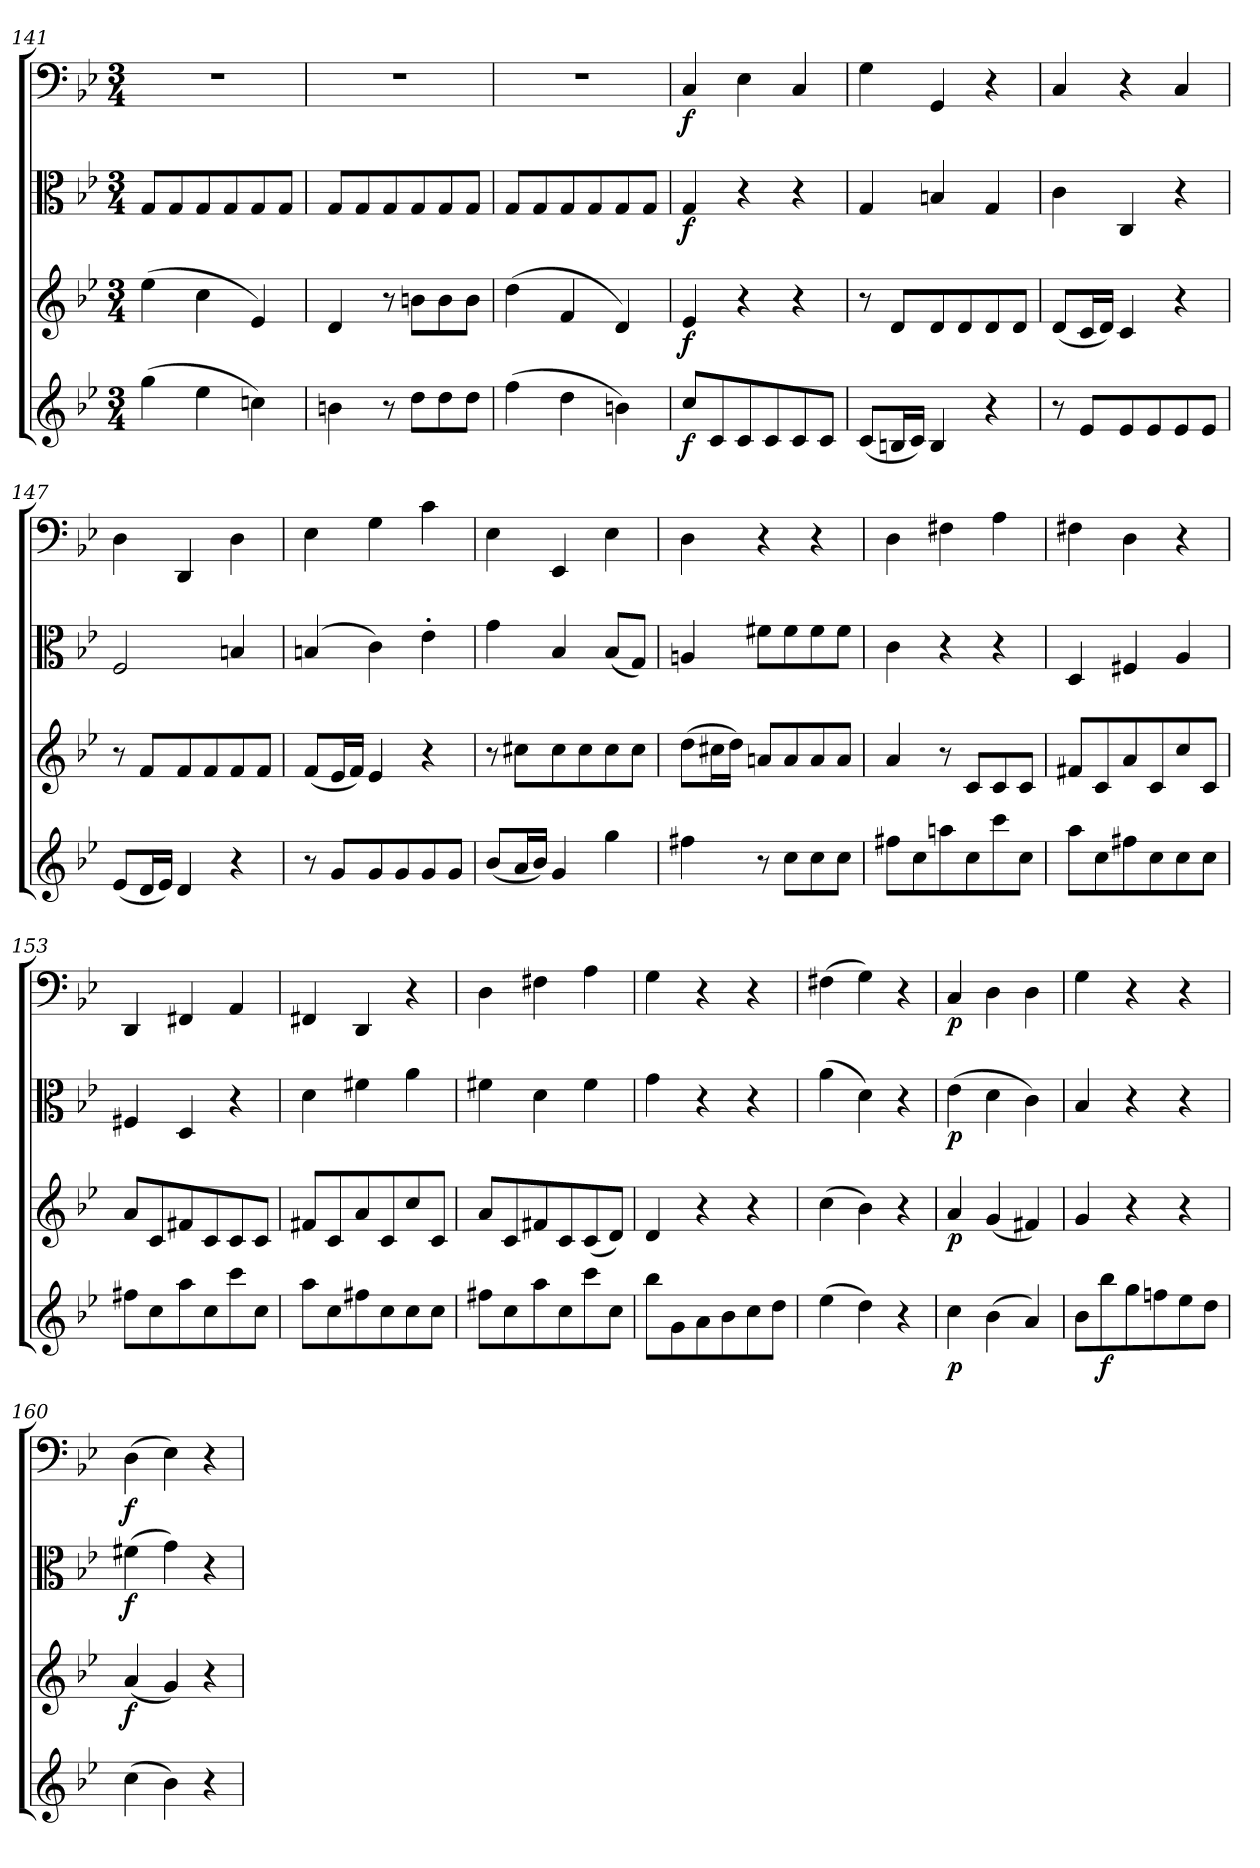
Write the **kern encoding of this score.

**kern	**dynam	**kern	**dynam	**kern	**dynam	**kern	**dynam
*part4	*part4	*part3	*part3	*part2	*part2	*part1	*part1
*staff4	*staff4	*staff3	*staff3	*staff2	*staff2	*staff1	*staff1
*clefG2	*	*clefG2	*	*clefC3	*	*clefF4	*
*k[b-e-]	*	*k[b-e-]	*	*k[b-e-]	*	*k[b-e-]	*
*g:	*	*g:	*	*g:	*	*g:	*
*M3/4	*	*M3/4	*	*M3/4	*	*M3/4	*
=141	=141	=141	=141	=141	=141	=141	=141
(4gg\	.	(4ee-\	.	8G/L	.	2.r	.
.	.	.	.	8G/	.	.	.
4ee-\	.	4cc\	.	8G/	.	.	.
.	.	.	.	8G/	.	.	.
4ccn\)	.	4e-/)	.	8G/	.	.	.
.	.	.	.	8G/J	.	.	.
=142	=142	=142	=142	=142	=142	=142	=142
4bn\	.	4d/	.	8G/L	.	2.r	.
.	.	.	.	8G/	.	.	.
8r	.	8r	.	8G/	.	.	.
8dd\L	.	8bn\L	.	8G/	.	.	.
8dd\	.	8b\	.	8G/	.	.	.
8dd\J	.	8b\J	.	8G/J	.	.	.
=143	=143	=143	=143	=143	=143	=143	=143
(4ff\	.	(4dd\	.	8G/L	.	2.r	.
.	.	.	.	8G/	.	.	.
4dd\	.	4f/	.	8G/	.	.	.
.	.	.	.	8G/	.	.	.
4bn\)	.	4d/)	.	8G/	.	.	.
.	.	.	.	8G/J	.	.	.
=144	=144	=144	=144	=144	=144	=144	=144
8cc/L	f	4e-/	f	4G/	f	4C/	f
8c/	.	.	.	.	.	.	.
8c/	.	4r	.	4r	.	4E-\	.
8c/	.	.	.	.	.	.	.
8c/	.	4r	.	4r	.	4C/	.
8c/J	.	.	.	.	.	.	.
=145	=145	=145	=145	=145	=145	=145	=145
(8c/L	.	8r	.	4G/	.	4G\	.
16Bn/L	.	8d/L	.	.	.	.	.
16c/JJ)	.	.	.	.	.	.	.
4B/	.	8d/	.	4Bn/	.	4GG/	.
.	.	8d/	.	.	.	.	.
4r	.	8d/	.	4G/	.	4r	.
.	.	8d/J	.	.	.	.	.
=146	=146	=146	=146	=146	=146	=146	=146
8r	.	(8d/L	.	4c\	.	4C/	.
8e-/L	.	16c/L	.	.	.	.	.
.	.	16d/JJ)	.	.	.	.	.
8e-/	.	4c/	.	4C/	.	4r	.
8e-/	.	.	.	.	.	.	.
8e-/	.	4r	.	4r	.	4C/	.
8e-/J	.	.	.	.	.	.	.
=147	=147	=147	=147	=147	=147	=147	=147
(8e-/L	.	8r	.	2F/	.	4D\	.
16d/L	.	8f/L	.	.	.	.	.
16e-/JJ)	.	.	.	.	.	.	.
4d/	.	8f/	.	.	.	4DD/	.
.	.	8f/	.	.	.	.	.
4r	.	8f/	.	4Bn/	.	4D\	.
.	.	8f/J	.	.	.	.	.
=148	=148	=148	=148	=148	=148	=148	=148
8r	.	(8f/L	.	(4Bn/	.	4E-\	.
8g/L	.	16e-/L	.	.	.	.	.
.	.	16f/JJ)	.	.	.	.	.
8g/	.	4e-/	.	4c\)	.	4G\	.
8g/	.	.	.	.	.	.	.
8g/	.	4r	.	4e-'\	.	4c\	.
8g/J	.	.	.	.	.	.	.
=149	=149	=149	=149	=149	=149	=149	=149
(8b-/L	.	8r	.	4g\	.	4E-\	.
16a/L	.	8cc#X\L	.	.	.	.	.
16b-/JJ)	.	.	.	.	.	.	.
4g/	.	8cc#\	.	4B-/	.	4EE-/	.
.	.	8cc#\	.	.	.	.	.
4gg\	.	8cc#\	.	(8B-/L	.	4E-\	.
.	.	8cc#\J	.	8G/J)	.	.	.
=150	=150	=150	=150	=150	=150	=150	=150
4ff#X\	.	(8dd\L	.	4An/	.	4D\	.
.	.	16cc#X\L	.	.	.	.	.
.	.	16dd\JJ)	.	.	.	.	.
8r	.	8an/L	.	8f#X\L	.	4r	.
8cc\L	.	8a/	.	8f#\	.	.	.
8cc\	.	8a/	.	8f#\	.	4r	.
8cc\J	.	8a/J	.	8f#\J	.	.	.
=151	=151	=151	=151	=151	=151	=151	=151
8ff#X\L	.	4a/	.	4c\	.	4D\	.
8cc\	.	.	.	.	.	.	.
8aan\	.	8r	.	4r	.	4F#X\	.
8cc\	.	8c/L	.	.	.	.	.
8ccc\	.	8c/	.	4r	.	4A\	.
8cc\J	.	8c/J	.	.	.	.	.
=152	=152	=152	=152	=152	=152	=152	=152
8aa\L	.	8f#X/L	.	4D/	.	4F#X\	.
8cc\	.	8c/	.	.	.	.	.
8ff#X\	.	8a/	.	4F#X/	.	4D\	.
8cc\	.	8c/	.	.	.	.	.
8cc\	.	8cc/	.	4A/	.	4r	.
8cc\J	.	8c/J	.	.	.	.	.
=153	=153	=153	=153	=153	=153	=153	=153
8ff#X\L	.	8a/L	.	4F#X/	.	4DD/	.
8cc\	.	8c/	.	.	.	.	.
8aa\	.	8f#X/	.	4D/	.	4FF#X/	.
8cc\	.	8c/	.	.	.	.	.
8ccc\	.	8c/	.	4r	.	4AA/	.
8cc\J	.	8c/J	.	.	.	.	.
=154	=154	=154	=154	=154	=154	=154	=154
8aa\L	.	8f#X/L	.	4d\	.	4FF#X/	.
8cc\	.	8c/	.	.	.	.	.
8ff#X\	.	8a/	.	4f#X\	.	4DD/	.
8cc\	.	8c/	.	.	.	.	.
8cc\	.	8cc/	.	4a\	.	4r	.
8cc\J	.	8c/J	.	.	.	.	.
=155	=155	=155	=155	=155	=155	=155	=155
8ff#X\L	.	8a/L	.	4f#X\	.	4D\	.
8cc\	.	8c/	.	.	.	.	.
8aa\	.	8f#X/	.	4d\	.	4F#X\	.
8cc\	.	8c/	.	.	.	.	.
8ccc\	.	(8c/	.	4f#\	.	4A\	.
8cc\J	.	8d/J)	.	.	.	.	.
=156	=156	=156	=156	=156	=156	=156	=156
8bb-\L	.	4d/	.	4g\	.	4G\	.
8g\	.	.	.	.	.	.	.
8a\	.	4r	.	4r	.	4r	.
8b-\	.	.	.	.	.	.	.
8cc\	.	4r	.	4r	.	4r	.
8dd\J	.	.	.	.	.	.	.
=157	=157	=157	=157	=157	=157	=157	=157
(4ee-\	.	(4cc\	.	(4a\	.	(4F#X\	.
4dd\)	.	4b-\)	.	4d\)	.	4G\)	.
4r	.	4r	.	4r	.	4r	.
=158	=158	=158	=158	=158	=158	=158	=158
4cc\	p	4a/	p	(4e-\	p	4C/	p
(4b-\	.	(4g/	.	4d\	.	4D\	.
4a/)	.	4f#X/)	.	4c\)	.	4D\	.
=159	=159	=159	=159	=159	=159	=159	=159
8b-\L	.	4g/	.	4B-/	.	4G\	.
8bb-\	f	.	.	.	.	.	.
8gg\	.	4r	.	4r	.	4r	.
8ffn\	.	.	.	.	.	.	.
8ee-\	.	4r	.	4r	.	4r	.
8dd\J	.	.	.	.	.	.	.
=160	=160	=160	=160	=160	=160	=160	=160
(4cc\	.	(4a/	f	(4f#X\	f	(4D\	f
4b-\)	.	4g/)	.	4g\)	.	4E-\)	.
4r	.	4r	.	4r	.	4r	.
=	=	=	=	=	=	=	=
*-	*-	*-	*-	*-	*-	*-	*-
